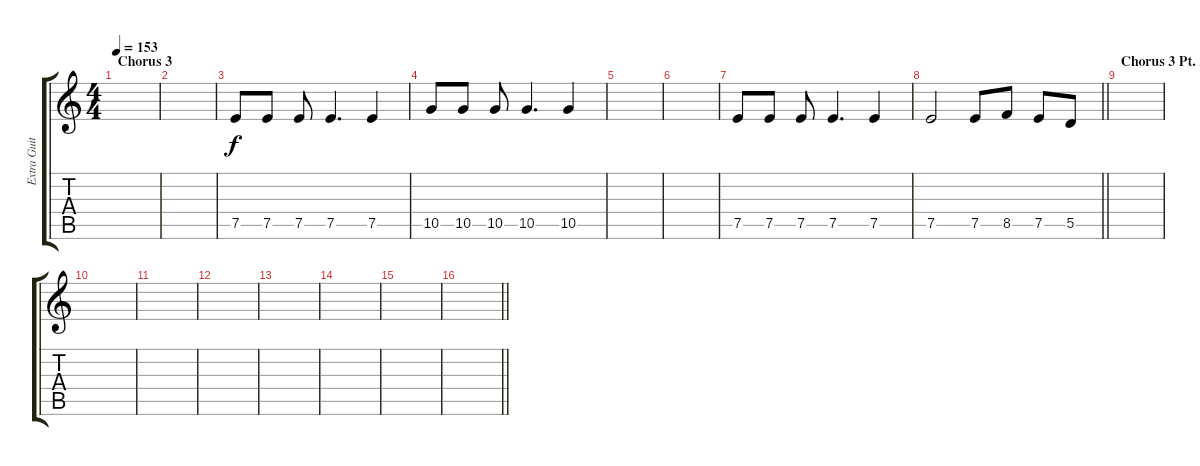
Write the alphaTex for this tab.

\track ("Extra Guitar" "Extra Guit") {instrument distortionguitar}
\staff {score tabs}
\tuning (E4 B3 G3 D3 A2 D2) {hide}
\ts (4 4)
\section ("" "Chorus 3")
\tempo 153
\clef g2
\ks c
|
|
7.5.8 7.5.8 7.5.8 7.5.4{d} 7.5.4 |
10.5.8 10.5.8 10.5.8 10.5.4{d} 10.5.4 |
|
|
7.5.8 7.5.8 7.5.8 7.5.4{d} 7.5.4 |
\barLineRight lightlight
7.5.2 7.5.8 8.5.8 7.5.8 5.5.8 |
\section ("" "Chorus 3 Pt. 2")
|
|
|
|
|
|
|
\barLineRight lightlight
